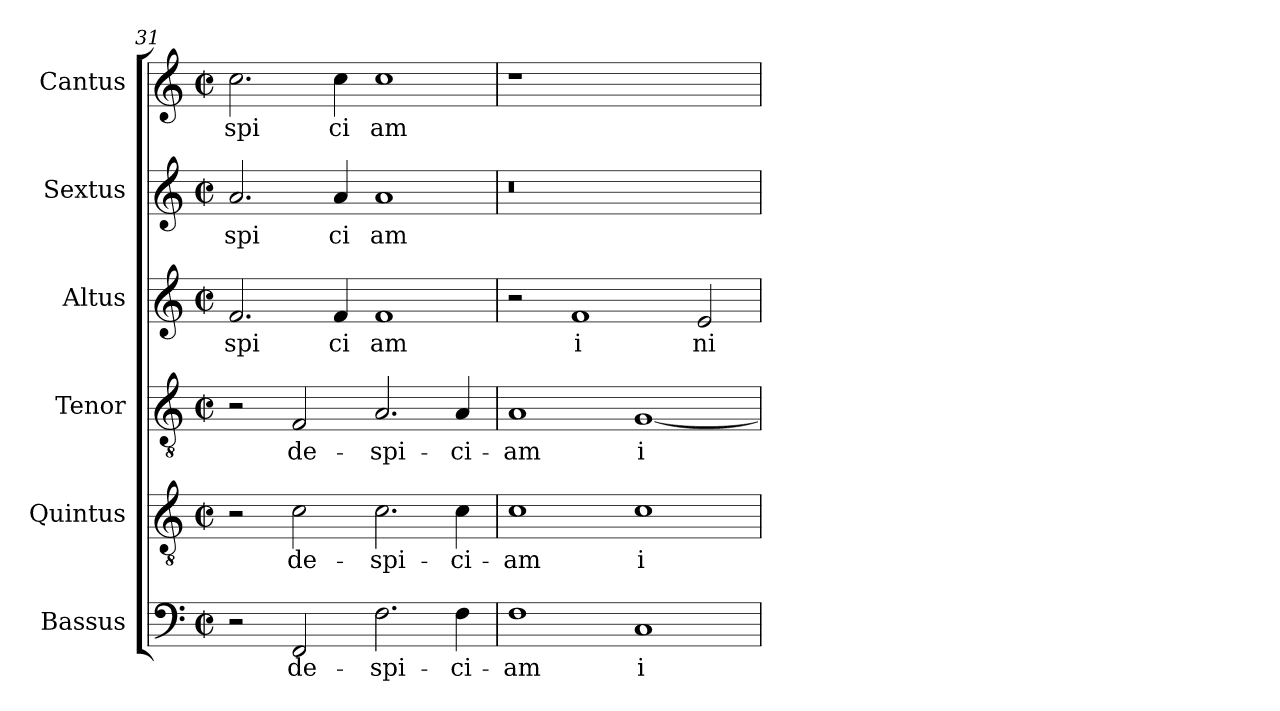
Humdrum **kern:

**kern	**text	**kern	**text	**kern	**text	**kern	**text	**kern	**text	**kern	**text
*part6	*part6	*part5	*part5	*part4	*part4	*part3	*part3	*part2	*part2	*part1	*part1
*staff6	*staff6	*staff5	*staff5	*staff4	*staff4	*staff3	*staff3	*staff2	*staff2	*staff1	*staff1
*I"Bassus	*	*I"Quintus	*	*I"Tenor	*	*I"Altus	*	*I"Sextus	*	*I"Cantus	*
*clefF4	*	*clefGv2	*	*clefGv2	*	*clefG2	*	*clefG2	*	*clefG2	*
*k[]	*	*k[]	*	*k[]	*	*k[]	*	*k[]	*	*k[]	*
*C:	*	*C:	*	*C:	*	*C:	*	*C:	*	*C:	*
*M2/2	*	*M2/2	*	*M2/2	*	*M2/2	*	*M2/2	*	*M2/2	*
*met(c|)	*	*met(c|)	*	*met(c|)	*	*met(c|)	*	*met(c|)	*	*met(c|)	*
=31	=31	=31	=31	=31	=31	=31	=31	=31	=31	=31	=31
!	!	!	!	!	!	!	!LO:LY:b:cj	!	!LO:LY:b:cj	!	!LO:LY:b:cj
2r	.	2r	.	2r	.	2.f/	spi	2.a/	spi	2.cc\	spi
!	!LO:LY:b:cj	!	!LO:LY:b:cj	!	!LO:LY:b:cj	!	!	!	!	!	!
2FF/	de-	2c\	de-	2F/	de-	.	.	.	.	.	.
!	!	!	!	!	!	!	!LO:LY:b:cj	!	!LO:LY:b:cj	!	!LO:LY:b:cj
.	.	.	.	.	.	4f/	ci	4a/	ci	4cc\	ci
!	!LO:LY:b:cj	!	!LO:LY:b:cj	!	!LO:LY:b:cj	!	!LO:LY:b:cj	!	!LO:LY:b:cj	!	!LO:LY:b:cj
2.F\	-spi-	2.c\	-spi-	2.A/	-spi-	1f	am	1a	am	1cc	am
!	!LO:LY:b:cj	!	!LO:LY:b:cj	!	!LO:LY:b:cj	!	!	!	!	!	!
4F\	-ci-	4c\	-ci-	4A/	-ci-	.	.	.	.	.	.
=32	=32	=32	=32	=32	=32	=32	=32	=32	=32	=32	=32
!	!LO:LY:b:cj	!	!LO:LY:b:cj	!	!LO:LY:b:cj	!	!	!	!	!	!
1F	-am	1c	-am	1A	-am	2r	.	0r	.	1r	.
!	!	!	!	!	!	!	!LO:LY:b:cj	!	!	!	!
.	.	.	.	.	.	1f	i	.	.	.	.
!	!LO:LY:b:cj	!	!LO:LY:b:cj	!	!LO:LY:b:cj	!	!	!	!	!	!
1C	i-	1c	i-	[<1G	i-	.	.	.	.	1ryy	.
!	!	!	!	!	!	!	!LO:LY:b:cj	!	!	!	!
.	.	.	.	.	.	2e/	ni	.	.	.	.
=	=	=	=	=	=	=	=	=	=	=	=
*-	*-	*-	*-	*-	*-	*-	*-	*-	*-	*-	*-
